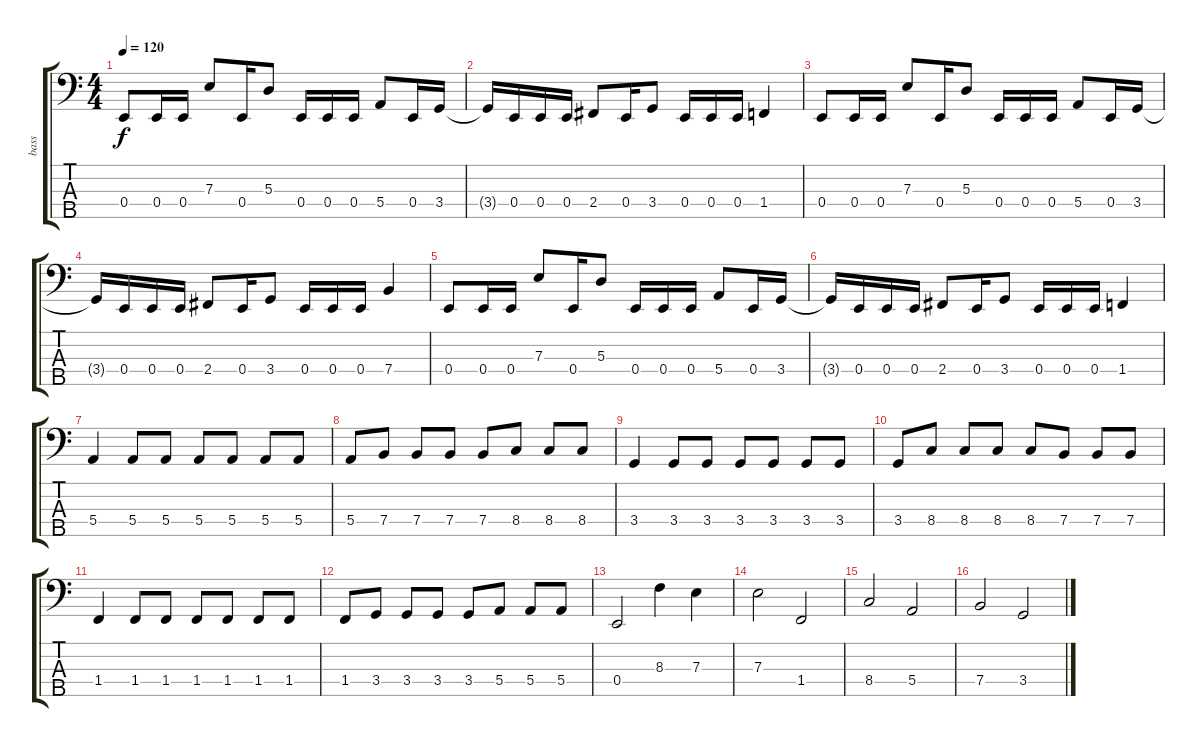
\track ("bass" "bass") {instrument electricbasspick}
\staff {score tabs}
\tuning (G2 D2 A1 E1 B0) {hide}
\ts (4 4)
\tempo 120
\clef f4
\ks c
0.4.8{dy f} 0.4.16 0.4.16 7.3.8 0.4.16 5.3.8 0.4.16 0.4.16 0.4.16 5.4.8 0.4.16 3.4.16 |
3.4{t}.16 0.4.16 0.4.16 0.4.16 2.4.8 0.4.16 3.4.8 0.4.16 0.4.16 0.4.16 1.4.4 |
0.4.8 0.4.16 0.4.16 7.3.8 0.4.16 5.3.8 0.4.16 0.4.16 0.4.16 5.4.8 0.4.16 3.4.16 |
3.4{t}.16 0.4.16 0.4.16 0.4.16 2.4.8 0.4.16 3.4.8 0.4.16 0.4.16 0.4.16 7.4.4 |
0.4.8 0.4.16 0.4.16 7.3.8 0.4.16 5.3.8 0.4.16 0.4.16 0.4.16 5.4.8 0.4.16 3.4.16 |
3.4{t}.16 0.4.16 0.4.16 0.4.16 2.4.8 0.4.16 3.4.8 0.4.16 0.4.16 0.4.16 1.4.4 |
5.4.4 5.4.8 5.4.8 5.4.8 5.4.8 5.4.8 5.4.8 |
5.4.8 7.4.8 7.4.8 7.4.8 7.4.8 8.4.8 8.4.8 8.4.8 |
3.4.4 3.4.8 3.4.8 3.4.8 3.4.8 3.4.8 3.4.8 |
3.4.8 8.4.8 8.4.8 8.4.8 8.4.8 7.4.8 7.4.8 7.4.8 |
1.4.4 1.4.8 1.4.8 1.4.8 1.4.8 1.4.8 1.4.8 |
1.4.8 3.4.8 3.4.8 3.4.8 3.4.8 5.4.8 5.4.8 5.4.8 |
0.4.2 8.3.4 7.3.4 |
7.3.2 1.4.2 |
8.4.2 5.4.2 |
7.4.2 3.4.2
